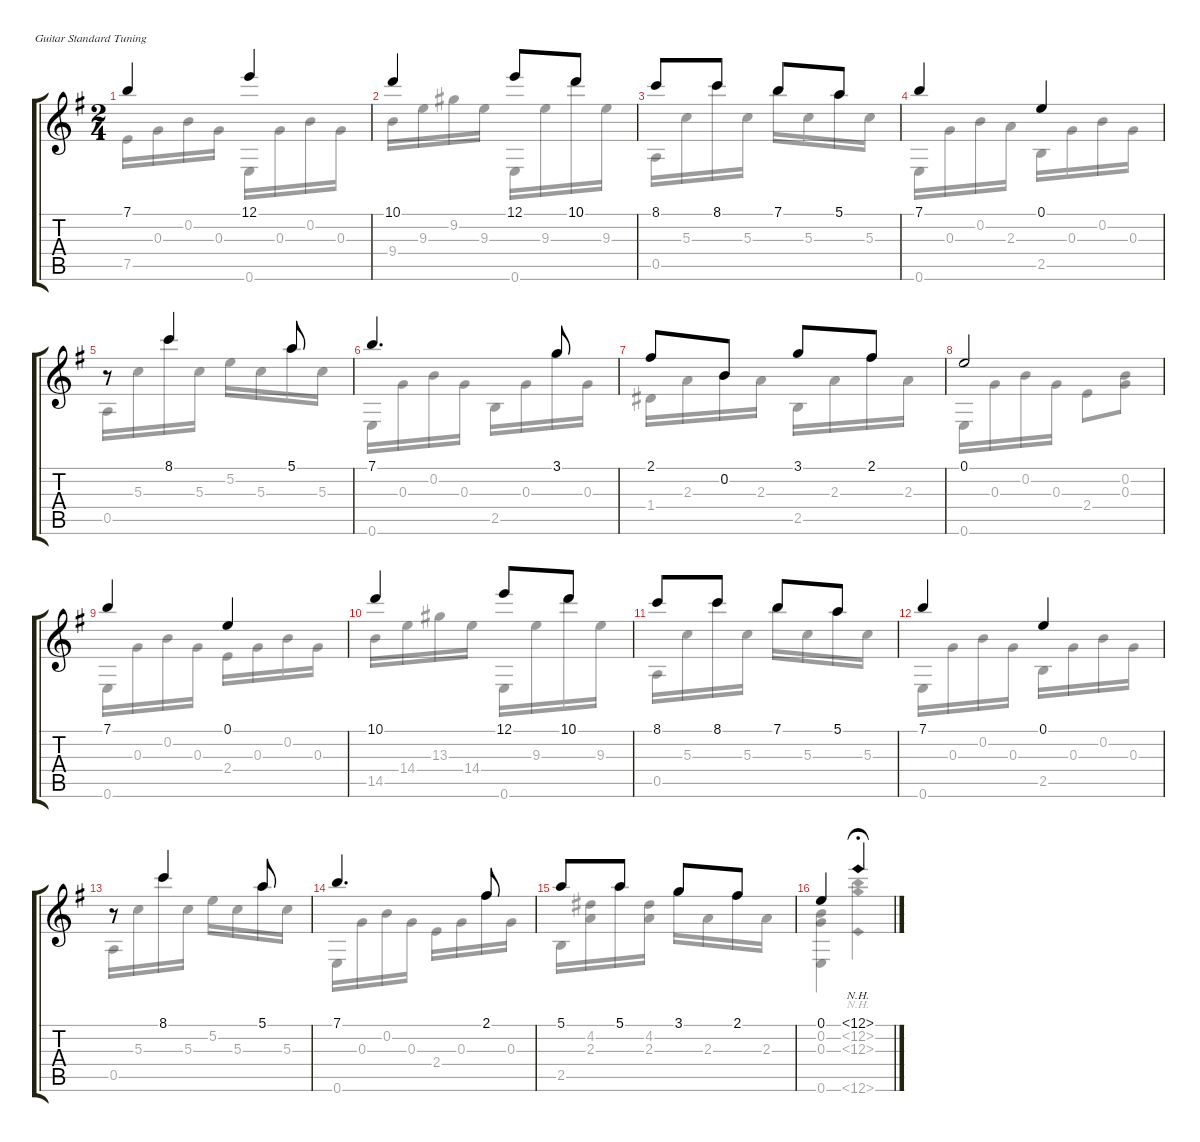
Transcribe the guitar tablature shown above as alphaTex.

\defaultSystemsLayout 4
\hideDynamics
\singleTrackTrackNamePolicy hidden
\multiTrackTrackNamePolicy hidden
\firstSystemTrackNameMode fullname
\firstSystemTrackNameOrientation horizontal
\otherSystemsTrackNameOrientation horizontal
\track ("Nylon Guitar" "Nylon Guit") {instrument acousticguitarnylon}
\staff {score tabs}
\tuning (E4 B3 G3 D3 A2 E2)
\voice
\ts (2 4)
\tempo (110 hide)
\clef g2
\ks eminor
7.1.4{dy mf} 12.1.4 |
10.1.4 12.1.8 10.1.8 |
8.1.8 8.1.8 7.1.8 5.1.8 |
7.1.4 0.1.4 |
r.8 8.1.4 5.1.8 |
7.1.4{d} 3.1.8 |
2.1.8 0.2.8 3.1.8 2.1.8 |
0.1.2 |
7.1.4 0.1.4 |
10.1.4 12.1.8 10.1.8 |
8.1.8 8.1.8 7.1.8 5.1.8 |
7.1.4 0.1.4 |
r.8 8.1.4 5.1.8 |
7.1.4{d} 2.1.8 |
5.1.8 5.1.8 3.1.8 2.1.8 |
0.1.4 12.1{nh}.4{fermata (medium 0.5)}
\voice
\clef g2
\ottava regular
\simile none
\ks eminor
7.5.16{dy mf} 0.3.16 0.2.16 0.3.16 0.6.16 0.3.16 0.2.16 0.3.16 |
9.4.16 9.3.16 9.2.16 9.3.16 0.6.16 9.3.16 10.1.16 9.3.16 |
0.5.16 5.3.16 8.1.16 5.3.16 7.1.16 5.3.16 5.1.16 5.3.16 |
0.6.16 0.3.16 0.2.16 2.3.16 2.5.16 0.3.16 0.2.16 0.3.16 |
0.5.16 5.3.16 8.1.16 5.3.16 5.2.16 5.3.16 5.1.16 5.3.16 |
0.6.16 0.3.16 0.2.16 0.3.16 2.5.16 0.3.16 3.1.16 0.3.16 |
1.4.16 2.3.16 0.2.16 2.3.16 2.5.16 2.3.16 2.1.16 2.3.16 |
0.6.16 0.3.16 0.2.16 0.3.16 2.4.8 (0.3 0.2).8 |
0.6.16 0.3.16 0.2.16 0.3.16 2.4.16 0.3.16 0.2.16 0.3.16 |
14.5.16 14.4.16 13.3.16 14.4.16 0.6.16 9.3.16 10.1.16 9.3.16 |
0.5.16 5.3.16 8.1.16 5.3.16 7.1.16 5.3.16 5.1.16 5.3.16 |
0.6.16 0.3.16 0.2.16 0.3.16 2.5.16 0.3.16 0.2.16 0.3.16 |
0.5.16 5.3.16 8.1.16 5.3.16 5.2.16 5.3.16 5.1.16 5.3.16 |
0.6.16 0.3.16 0.2.16 0.3.16 2.4.16 0.3.16 2.1.16 0.3.16 |
2.5.16 (4.2 2.3).16 5.1.16 (4.2 2.3).16 3.1.16 2.3.16 2.1.16 2.3.16 |
(0.2 0.3 0.6).4 (12.2{nh} 12.3{nh} 12.6{nh}).4{fermata (medium 0.5)}
